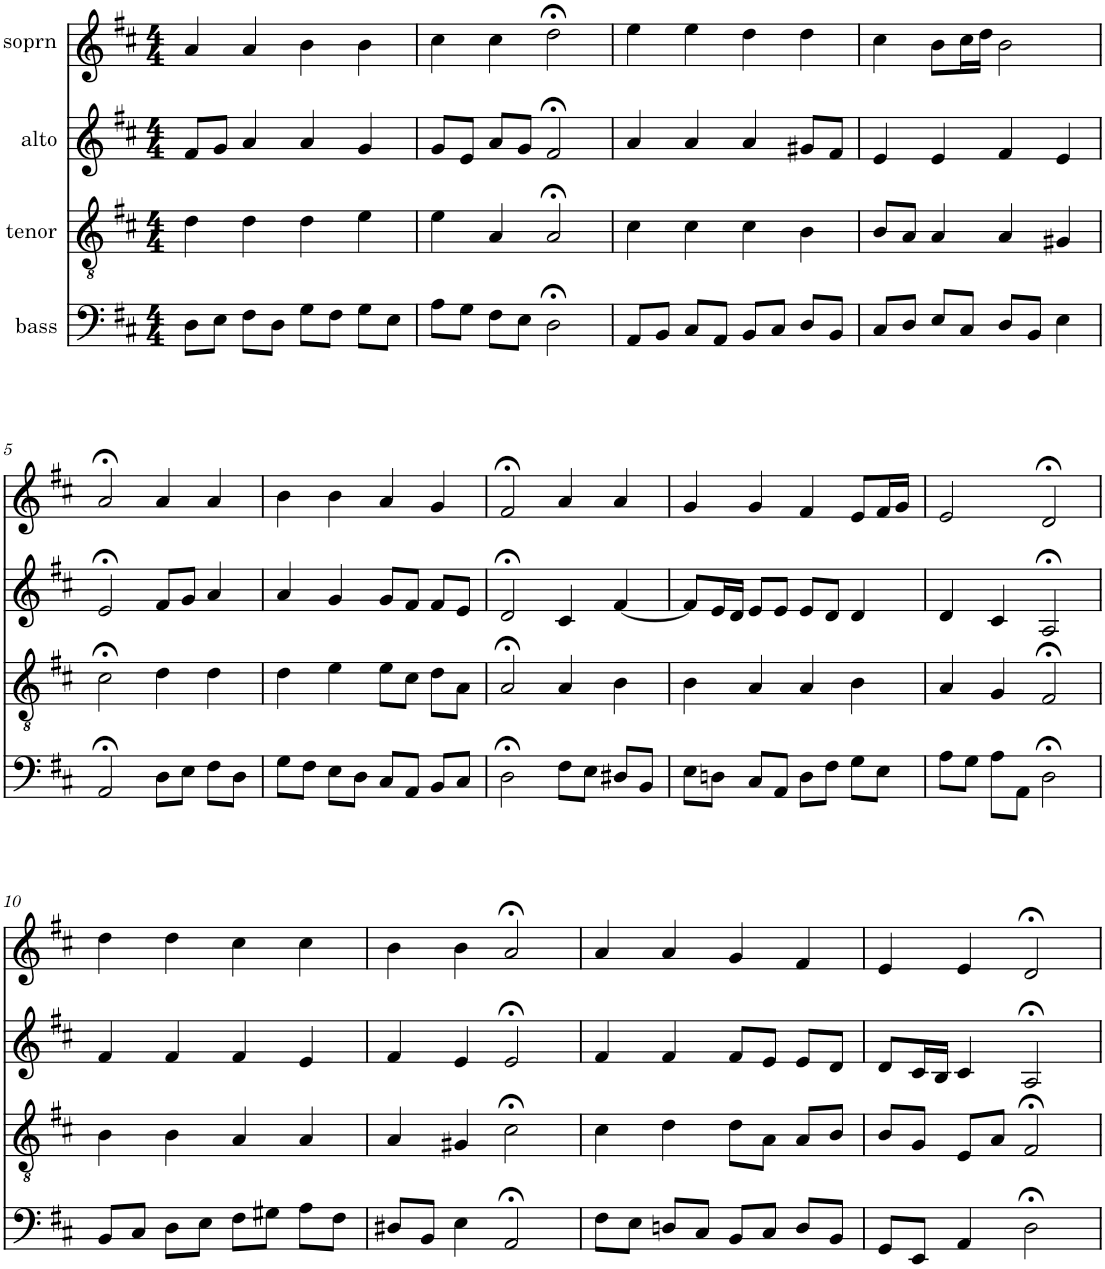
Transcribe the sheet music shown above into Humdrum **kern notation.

**kern	**kern	**kern	**kern
*part4	*part3	*part2	*part1
*staff4	*staff3	*staff2	*staff1
*I"bass	*I"tenor	*I"alto	*I"soprn
*clefF4	*clefGv2	*clefG2	*clefG2
*k[f#c#]	*k[f#c#]	*k[f#c#]	*k[f#c#]
*D:	*D:	*D:	*D:
*M4/4	*M4/4	*M4/4	*M4/4
=1	=1	=1	=1
8D\L	4d\	8f#/L	4a/
8E\J	.	8g/J	.
8F#\L	4d\	4a/	4a/
8D\J	.	.	.
8G\L	4d\	4a/	4b\
8F#\J	.	.	.
8G\L	4e\	4g/	4b\
8E\J	.	.	.
=2	=2	=2	=2
8A\L	4e\	8g/L	4cc#\
8G\J	.	8e/J	.
8F#\L	4A/	8a/L	4cc#\
8E\J	.	8g/J	.
2D;<\	2A;</	2f#;</	2dd;<\
=3	=3	=3	=3
8AA/L	4c#\	4a/	4ee\
8BB/J	.	.	.
8C#/L	4c#\	4a/	4ee\
8AA/J	.	.	.
8BB/L	4c#\	4a/	4dd\
8C#/J	.	.	.
8D/L	4B\	8g#X/L	4dd\
8BB/J	.	8f#/J	.
=4	=4	=4	=4
8C#/L	8B/L	4e/	4cc#\
8D/J	8A/J	.	.
8E/L	4A/	4e/	8b\L
8C#/J	.	.	16cc#\L
.	.	.	16dd\JJ
8D/L	4A/	4f#/	2b\
8BB/J	.	.	.
4E\	4G#X/	4e/	.
!!LO:LB:g=z
=5	=5	=5	=5
2AA;</	2c#;<\	2e;</	2a;</
8D\L	4d\	8f#/L	4a/
8E\J	.	8g/J	.
8F#\L	4d\	4a/	4a/
8D\J	.	.	.
=6	=6	=6	=6
8G\L	4d\	4a/	4b\
8F#\J	.	.	.
8E\L	4e\	4g/	4b\
8D\J	.	.	.
8C#/L	8e\L	8g/L	4a/
8AA/J	8c#\J	8f#/J	.
8BB/L	8d\L	8f#/L	4g/
8C#/J	8A\J	8e/J	.
=7	=7	=7	=7
2D;<\	2A;</	2d;</	2f#;</
8F#\L	4A/	4c#/	4a/
8E\J	.	.	.
8D#X/L	4B\	[4f#/	4a/
8BB/J	.	.	.
=8	=8	=8	=8
8E\L	4B\	8f#/L]	4g/
8Dn\J	.	16e/L	.
.	.	16d/JJ	.
8C#/L	4A/	8e/L	4g/
8AA/J	.	8e/J	.
8D\L	4A/	8e/L	4f#/
8F#\J	.	8d/J	.
8G\L	4B\	4d/	8e/L
8E\J	.	.	16f#/L
.	.	.	16g/JJ
=9	=9	=9	=9
8A\L	4A/	4d/	2e/
8G\J	.	.	.
8A\L	4G/	4c#/	.
8AA\J	.	.	.
2D;<\	2F#;</	2A;</	2d;</
!!LO:LB:g=z
=10	=10	=10	=10
8BB/L	4B\	4f#/	4dd\
8C#/J	.	.	.
8D\L	4B\	4f#/	4dd\
8E\J	.	.	.
8F#\L	4A/	4f#/	4cc#\
8G#X\J	.	.	.
8A\L	4A/	4e/	4cc#\
8F#\J	.	.	.
=11	=11	=11	=11
8D#X/L	4A/	4f#/	4b\
8BB/J	.	.	.
4E\	4G#X/	4e/	4b\
2AA;</	2c#;<\	2e;</	2a;</
=12	=12	=12	=12
8F#\L	4c#\	4f#/	4a/
8E\J	.	.	.
8Dn/L	4d\	4f#/	4a/
8C#/J	.	.	.
8BB/L	8d\L	8f#/L	4g/
8C#/J	8A\J	8e/J	.
8D/L	8A/L	8e/L	4f#/
8BB/J	8B/J	8d/J	.
=13	=13	=13	=13
8GG/L	8B/L	8d/L	4e/
8EE/J	8G/J	16c#/L	.
.	.	16B/JJ	.
4AA/	8E/L	4c#/	4e/
.	8A/J	.	.
2D;<\	2F#;</	2A;</	2d;</
=	=	=	=
*-	*-	*-	*-
